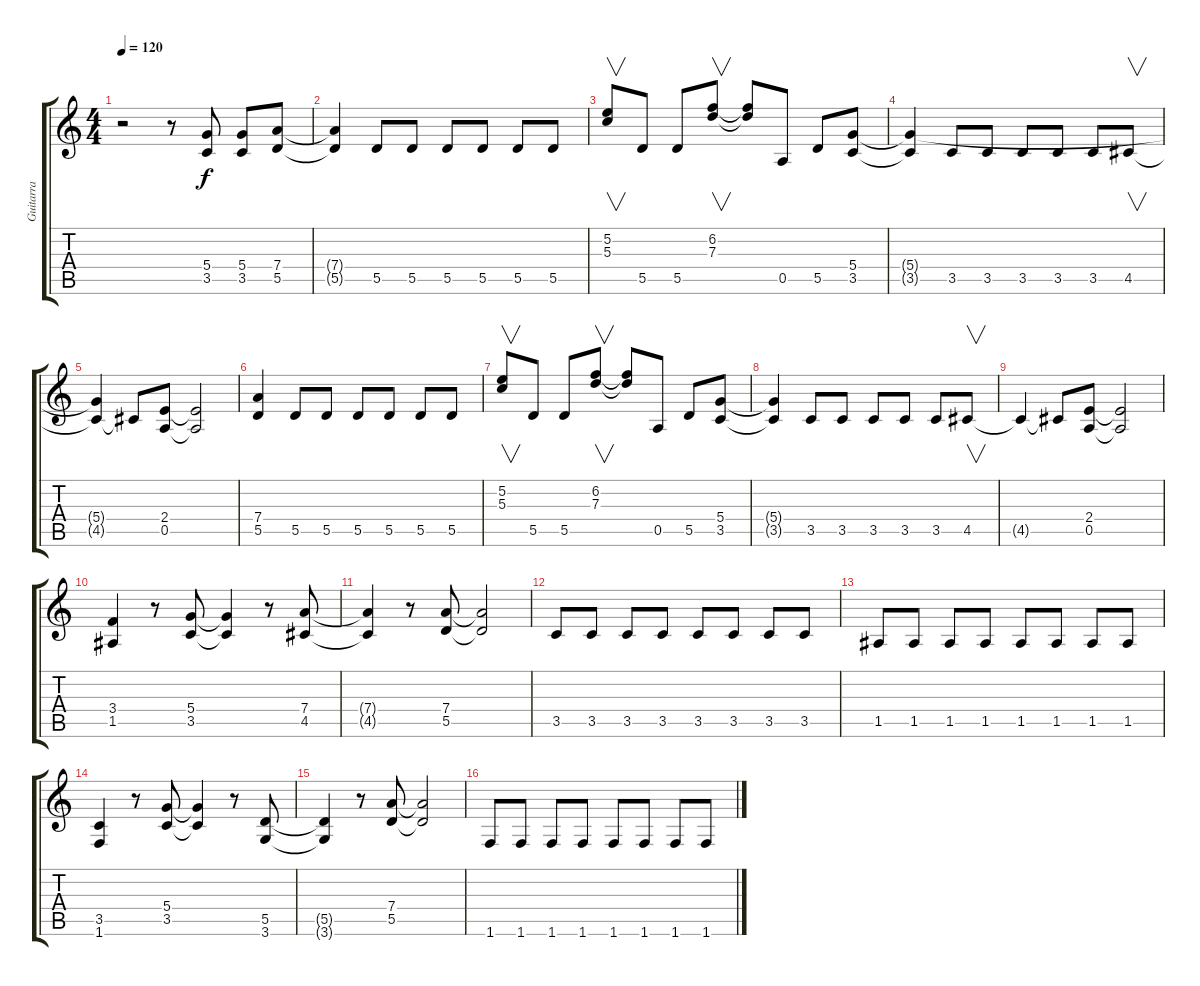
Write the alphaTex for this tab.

\track ("Guitarra" "Guitarra") {instrument overdrivenguitar}
\staff {score tabs}
\tuning (E4 B3 G3 D3 A2 E2) {hide}
\ts (4 4)
\tempo 120
\clef g2
\ks c
r.2{dy f instrument overdrivenguitar} r.8 (5.4 3.5).8 (5.4 3.5).8 (7.4 5.5).8 |
(7.4{t} 5.5{t}).4 5.5.8 5.5.8 5.5.8 5.5.8 5.5.8 5.5.8 |
(5.2 5.3).8{v} 5.5.8 5.5.8 (6.2 7.3).8{v} (6.2{t} 7.3{t}).8 0.5.8 5.5.8 (5.4 3.5).8 |
(5.4{t} 3.5{t}).4 3.5.8 3.5.8 3.5.8 3.5.8 3.5.8 4.5.8{v} |
(5.4{t} 4.5{t}).4 4.5{t}.8 (2.4 0.5).8 (2.4{t} 0.5{t}).2 |
(7.4 5.5).4 5.5.8 5.5.8 5.5.8 5.5.8 5.5.8 5.5.8 |
(5.2 5.3).8{v} 5.5.8 5.5.8 (6.2 7.3).8{v} (6.2{t} 7.3{t}).8 0.5.8 5.5.8 (5.4 3.5).8 |
(5.4{t} 3.5{t}).4 3.5.8 3.5.8 3.5.8 3.5.8 3.5.8 4.5.8{v} |
4.5{t}.4 4.5{t}.8 (2.4 0.5).8 (2.4{t} 0.5{t}).2 |
(3.4 1.5).4 r.8 (5.4 3.5).8 (5.4{t} 3.5{t}).4 r.8 (7.4 4.5).8 |
(7.4{t} 4.5{t}).4 r.8 (7.4 5.5).8 (7.4{t} 5.5{t}).2 |
3.5.8 3.5.8 3.5.8 3.5.8 3.5.8 3.5.8 3.5.8 3.5.8 |
1.5.8 1.5.8 1.5.8 1.5.8 1.5.8 1.5.8 1.5.8 1.5.8 |
(3.5 1.6).4 r.8 (5.4 3.5).8 (5.4{t} 3.5{t}).4 r.8 (5.5 3.6).8 |
(5.5{t} 3.6{t}).4 r.8 (7.4 5.5).8 (7.4{t} 5.5{t}).2 |
1.6.8 1.6.8 1.6.8 1.6.8 1.6.8 1.6.8 1.6.8 1.6.8
